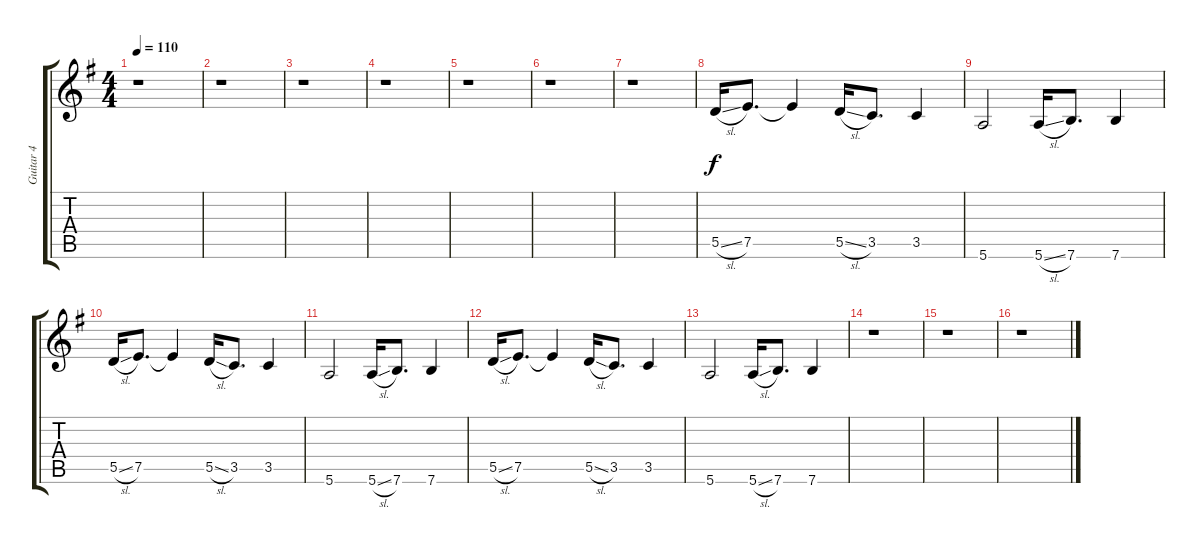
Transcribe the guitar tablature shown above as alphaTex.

\track ("Guitar 4" "Guitar 4") {instrument distortionguitar}
\staff {score tabs}
\tuning (E4 B3 G3 D3 A2 E2) {hide}
\ts (4 4)
\tempo 110
\clef g2
\ks g
r.1{dy f} |
r.1 |
r.1 |
r.1 |
r.1 |
r.1 |
r.1 |
5.5{sl}.16 7.5.8{d} 7.5{t}.4 5.5{sl}.16 3.5.8{d} 3.5.4 |
5.6.2 5.6{sl}.16 7.6.8{d} 7.6.4 |
5.5{sl}.16 7.5.8{d} 7.5{t}.4 5.5{sl}.16 3.5.8{d} 3.5.4 |
5.6.2 5.6{sl}.16 7.6.8{d} 7.6.4 |
5.5{sl}.16 7.5.8{d} 7.5{t}.4 5.5{sl}.16 3.5.8{d} 3.5.4 |
5.6.2 5.6{sl}.16 7.6.8{d} 7.6.4 |
r.1 |
r.1 |
r.1
